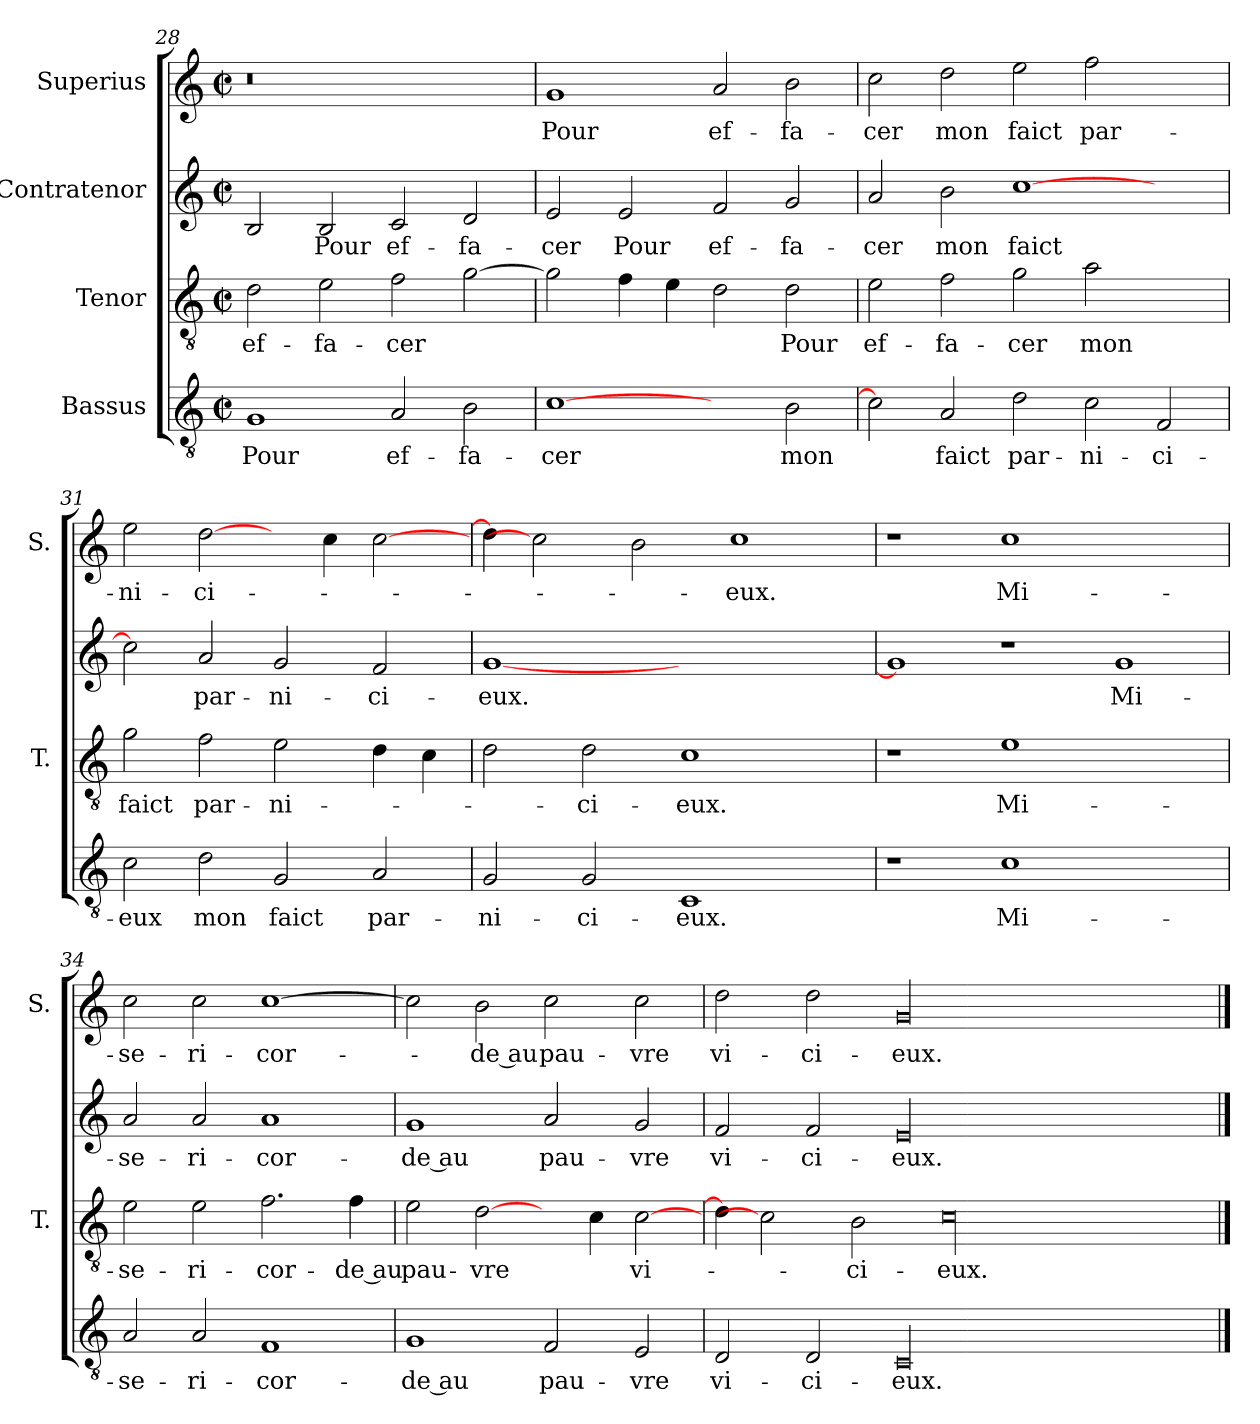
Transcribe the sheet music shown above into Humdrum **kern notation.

**kern	**text	**kern	**text	**kern	**text	**kern	**text
*part4	*part4	*part3	*part3	*part2	*part2	*part1	*part1
*staff4	*staff4	*staff3	*staff3	*staff2	*staff2	*staff1	*staff1
*I"Bassus	*	*I"Tenor	*	*I"Contratenor	*	*I"Superius	*
*	*	*I'T.	*	*	*	*I'S.	*
*clefGv2	*	*clefGv2	*	*clefG2	*	*clefG2	*
*k[]	*	*k[]	*	*k[]	*	*k[]	*
*C:	*	*C:	*	*C:	*	*C:	*
*M2/2	*	*M2/2	*	*M2/2	*	*M2/2	*
*met(c|)	*	*met(c|)	*	*met(c|)	*	*met(c|)	*
=28	=28	=28	=28	=28	=28	=28	=28
!	!	!	!	!	!	!LO:N:vis=0	!
1G/	Pour	2d\	ef-	2B/	.	1r	.
.	.	2e\	-fa-	2B/	Pour	.	.
2A/	ef-	2f\	-cer	2c/	ef-	1ryy	.
2B\	-fa-	[2g\	.	2d/	-fa-	.	.
=29	=29	=29	=29	=29	=29	=29	=29
[1c\	-cer	2g\]	.	2e/	-cer	1g/	Pour
.	.	4f\	.	2e/	Pour	.	.
.	.	4e\	.	.	.	.	.
2ryy	.	2d\	.	2f/	ef-	2a/	ef-
2B\	mon	2d\	Pour	2g/	-fa-	2b\	-fa-
=30	=30	=30	=30	=30	=30	=30	=30
2c\]	.	2e\	ef-	2a/	-cer	2cc\	-cer
2A/	faict	2f\	-fa-	2b\	mon	2dd\	mon
2d\	par-	2g\	-cer	[1cc\	faict	2ee\	faict
2c\	-ni-	2a\	mon	.	.	2ff\	par-
2F/	-ci-	2ryy	.	2ryy	.	2ryy	.
!!LO:PB:g=z
=31	=31	=31	=31	=31	=31	=31	=31
2c\	-eux	2g\	faict	2cc\]	.	2ee\	-ni-
2d\	mon	2f\	par-	2a/	par-	[2dd\	-ci-
2G/	faict	2e\	-ni-	2g/	-ni-	4ryy	.
.	.	.	.	.	.	4cc\	.
2A/	par-	4d\	.	2f/	-ci-	[2cc\	.
.	.	4c\	.	.	.	.	.
=32	=32	=32	=32	=32	=32	=32	=32
2G/	-ni-	2d\	.	[1g/	-eux.	4dd\]	.
.	.	.	.	.	.	2cc\]	.
2G/	-ci-	2d\	-ci-	.	.	.	.
.	.	.	.	.	.	2b\	.
1C/	-eux.	1c\	-eux.	1ryy	.	.	.
.	.	.	.	.	.	1cc\	-eux.
4ryy	.	4ryy	.	4ryy	.	.	.
=33	=33	=33	=33	=33	=33	=33	=33
1r	.	1r	.	1g/]	.	1r	.
1c\	Mi-	1e\	Mi-	1r	.	1cc\	Mi-
1ryy	.	1ryy	.	1g/	Mi-	1ryy	.
=34	=34	=34	=34	=34	=34	=34	=34
2A/	-se-	2e\	-se-	2a/	-se-	2cc\	-se-
2A/	-ri-	2e\	-ri-	2a/	-ri-	2cc\	-ri-
1F/	-cor-	2.f\	-cor-	1a/	-cor-	[1cc\	-cor-
.	.	4f\	-de au	.	.	.	.
=35	=35	=35	=35	=35	=35	=35	=35
1G/	-de au	2e\	pau-	1g/	-de au	2cc\]	.
.	.	[2d\	-vre	.	.	2b\	-de au
2F/	pau-	4ryy	.	2a/	pau-	2cc\	pau-
.	.	4c\	.	.	.	.	.
2E/	-vre	[2c\	vi-	2g/	-vre	2cc\	-vre
=36	=36	=36	=36	=36	=36	=36	=36
2D/	vi-	4d\]	.	2f/	vi-	2dd\	vi-
.	.	2c\]	.	.	.	.	.
2D/	-ci-	.	.	2f/	-ci-	2dd\	-ci-
.	.	2B\	-ci-	.	.	.	.
00C/	-eux.	.	.	00e/	-eux.	00g/	-eux.
.	.	00c\	-eux.	.	.	.	.
4ryy	.	.	.	4ryy	.	4ryy	.
==	==	==	==	==	==	==	==
*-	*-	*-	*-	*-	*-	*-	*-
